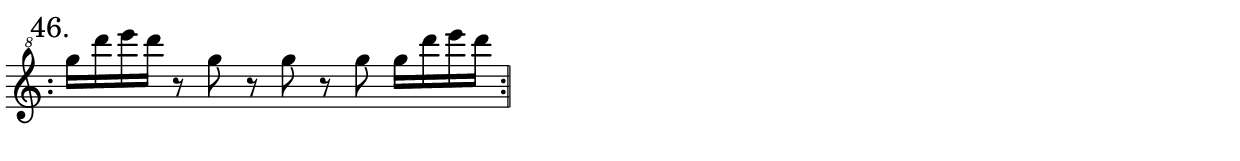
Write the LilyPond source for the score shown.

\version "2.19.80"


phrase = \relative c'''' {

  \clef "treble^8"
  \mark "46." 
  \cadenzaOn
  g16[ d' e d] r8 g, r g r g g16[ d' e d]
}

\score {
  \midi { }
  \defineBarLine ":" #'("" ":" "")
  \new Staff = "phrase" {
    \bar ":"
    \phrase
    \set Score.repeatCommands = #'(end-repeat)
  }
  \layout {
    \context { \Staff
      \remove Time_signature_engraver
      \override BarLine.hair-thickness = #-1
      \override BarLine.thick-thickness = #-1
    }
  }
}
\header { tagline = "" }
\paper {
  top-margin = 1
  bottom-margin = 1
  left-margin = 1
  right-margin = 1
  indent = 0
}

